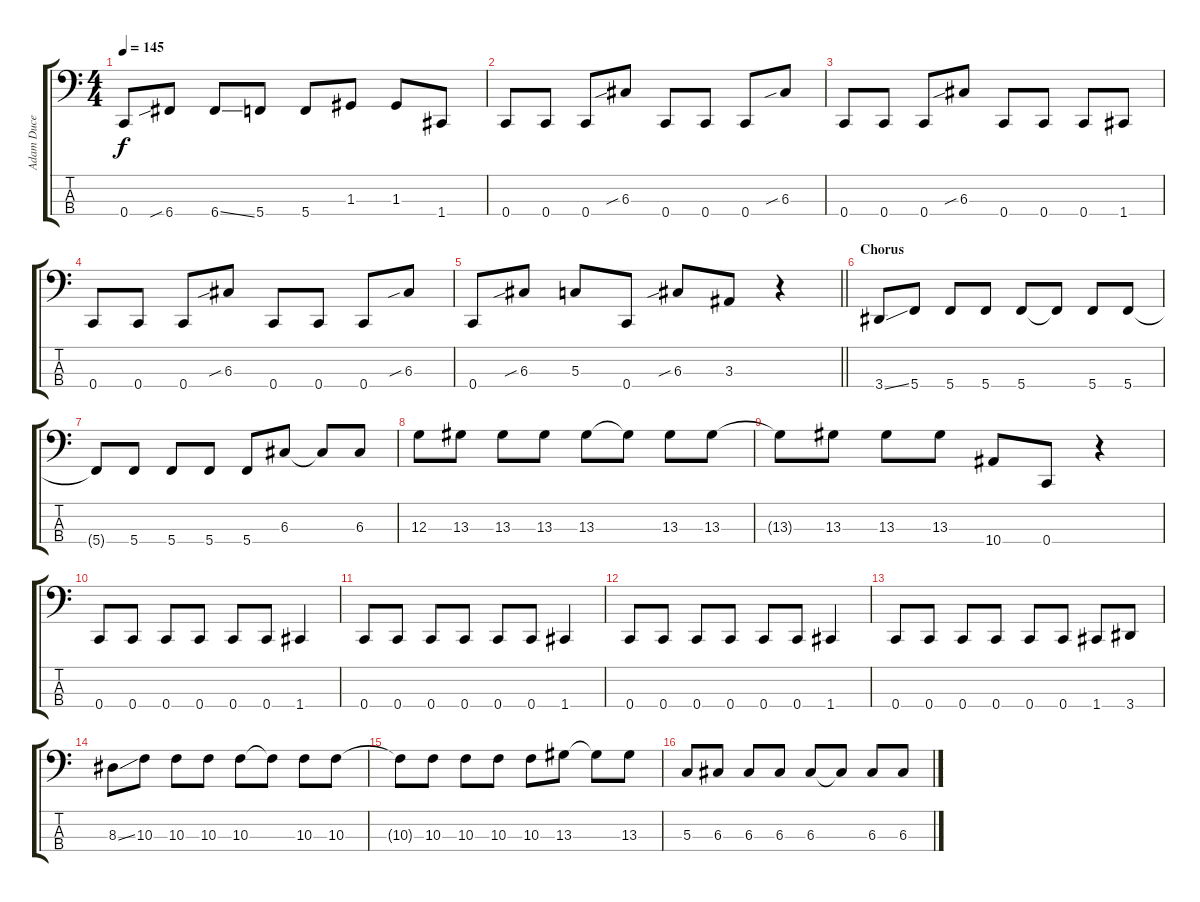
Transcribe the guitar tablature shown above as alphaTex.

\track ("Adam Duce" "Adam Duce") {instrument electricbassfinger}
\staff {score tabs}
\tuning (F2 C2 G1 C1) {hide}
\ts (4 4)
\tempo 145
\clef f4
\ks c
0.4.8{dy f} 6.4{sib}.8 6.4{ss}.8 5.4.8 5.4.8 1.3.8 1.3.8 1.4.8 |
0.4.8 0.4.8 0.4.8 6.3{sib}.8 0.4.8 0.4.8 0.4.8 6.3{sib}.8 |
0.4.8 0.4.8 0.4.8 6.3{sib}.8 0.4.8 0.4.8 0.4.8 1.4.8 |
0.4.8 0.4.8 0.4.8 6.3{sib}.8 0.4.8 0.4.8 0.4.8 6.3{sib}.8 |
\barLineRight lightlight
0.4.8 6.3{sib}.8 5.3.8 0.4.8 6.3{sib}.8 3.3.8 r.4 |
\section ("" "Chorus")
3.4{ss}.8 5.4.8 5.4.8 5.4.8 5.4.8 5.4{t}.8 5.4.8 5.4.8 |
5.4{t}.8 5.4.8 5.4.8 5.4.8 5.4.8 6.3.8 6.3{t}.8 6.3.8 |
12.3.8 13.3.8 13.3.8 13.3.8 13.3.8 13.3{t}.8 13.3.8 13.3.8 |
13.3{t}.8 13.3.8 13.3.8 13.3.8 10.4.8 0.4.8 r.4 |
0.4.8 0.4.8 0.4.8 0.4.8 0.4.8 0.4.8 1.4.4 |
0.4.8 0.4.8 0.4.8 0.4.8 0.4.8 0.4.8 1.4.4 |
0.4.8 0.4.8 0.4.8 0.4.8 0.4.8 0.4.8 1.4.4 |
0.4.8 0.4.8 0.4.8 0.4.8 0.4.8 0.4.8 1.4.8 3.4.8 |
8.3{ss}.8 10.3.8 10.3.8 10.3.8 10.3.8 10.3{t}.8 10.3.8 10.3.8 |
10.3{t}.8 10.3.8 10.3.8 10.3.8 10.3.8 13.3.8 13.3{t}.8 13.3.8 |
5.3.8 6.3.8 6.3.8 6.3.8 6.3.8 6.3{t}.8 6.3.8 6.3.8
